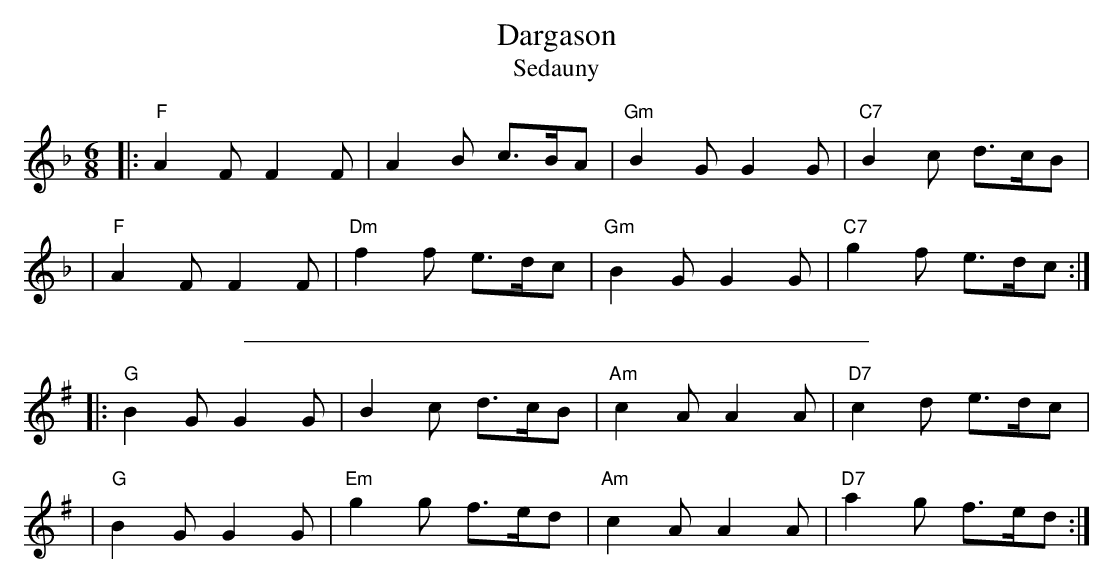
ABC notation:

X:1
T: Dargason
T: Sedauny
M: 6/8
L: 1/8
K: F
|: "F"A2F F2F | A2B c>BA | "Gm"B2G G2G | "C7"B2c d>cB |
|  "F"A2F F2F | "Dm"f2f e>dc | "Gm"B2G G2G | "C7"g2f e>dc :|
%%sep 10 10 400
K: G
|: "G"B2G G2G | B2c d>cB | "Am"c2A A2A | "D7"c2d e>dc |
|  "G"B2G G2G | "Em"g2g f>ed | "Am"c2A A2A | "D7"a2g f>ed :|
